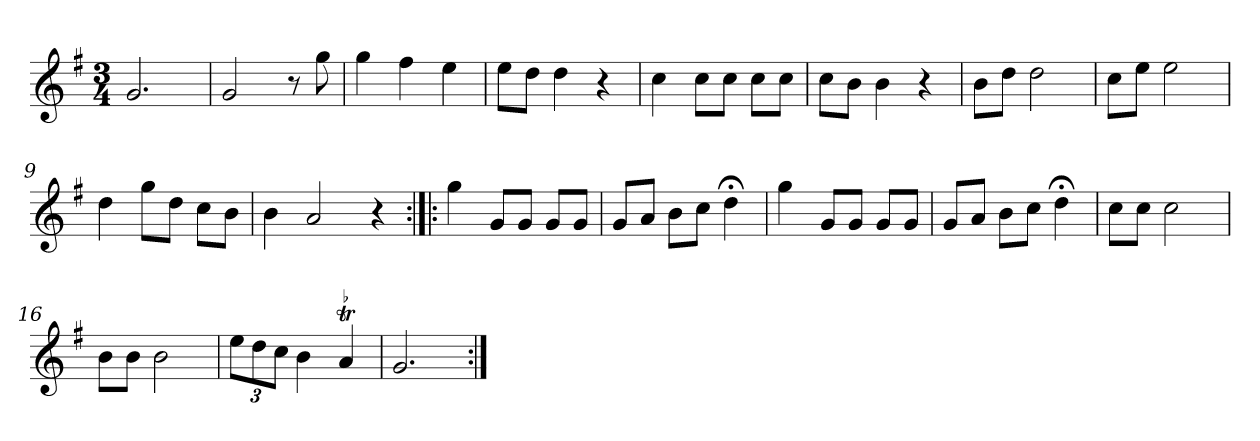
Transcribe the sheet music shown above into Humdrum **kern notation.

**kern
*part1
*staff1
*clefG2
*k[f#]
*G:
*M3/4
*MM120
=1
2.g
=2
2g
8r
8gg
=3
4gg
4ff#
4ee
=4
8ee\L
8dd\J
4dd
4r
=5
4cc
8cc\L
8cc\J
8cc\L
8cc\J
=6
8cc\L
8b\J
4b
4r
=7
8b\L
8dd\J
2dd
=8
8cc\L
8ee\J
2ee
=9
4dd
8gg\L
8dd\J
8cc\L
8b\J
=10
4b
2a
4r
=11:|!|:
4gg
8g/L
8g/J
8g/L
8g/J
=12
8g/L
8a/J
8b\L
8cc\J
4dd;<
=13
4gg
8g/L
8g/J
8g/L
8g/J
=14
8g/L
8a/J
8b\L
8cc\J
4dd;<
=15
8cc\L
8cc\J
2cc
=16
8b\L
8b\J
2b
=17
12ee\L
12dd\
12cc\J
4b
!LO:TR:acc=-
4at
=18
2.g
=:|!
*-
